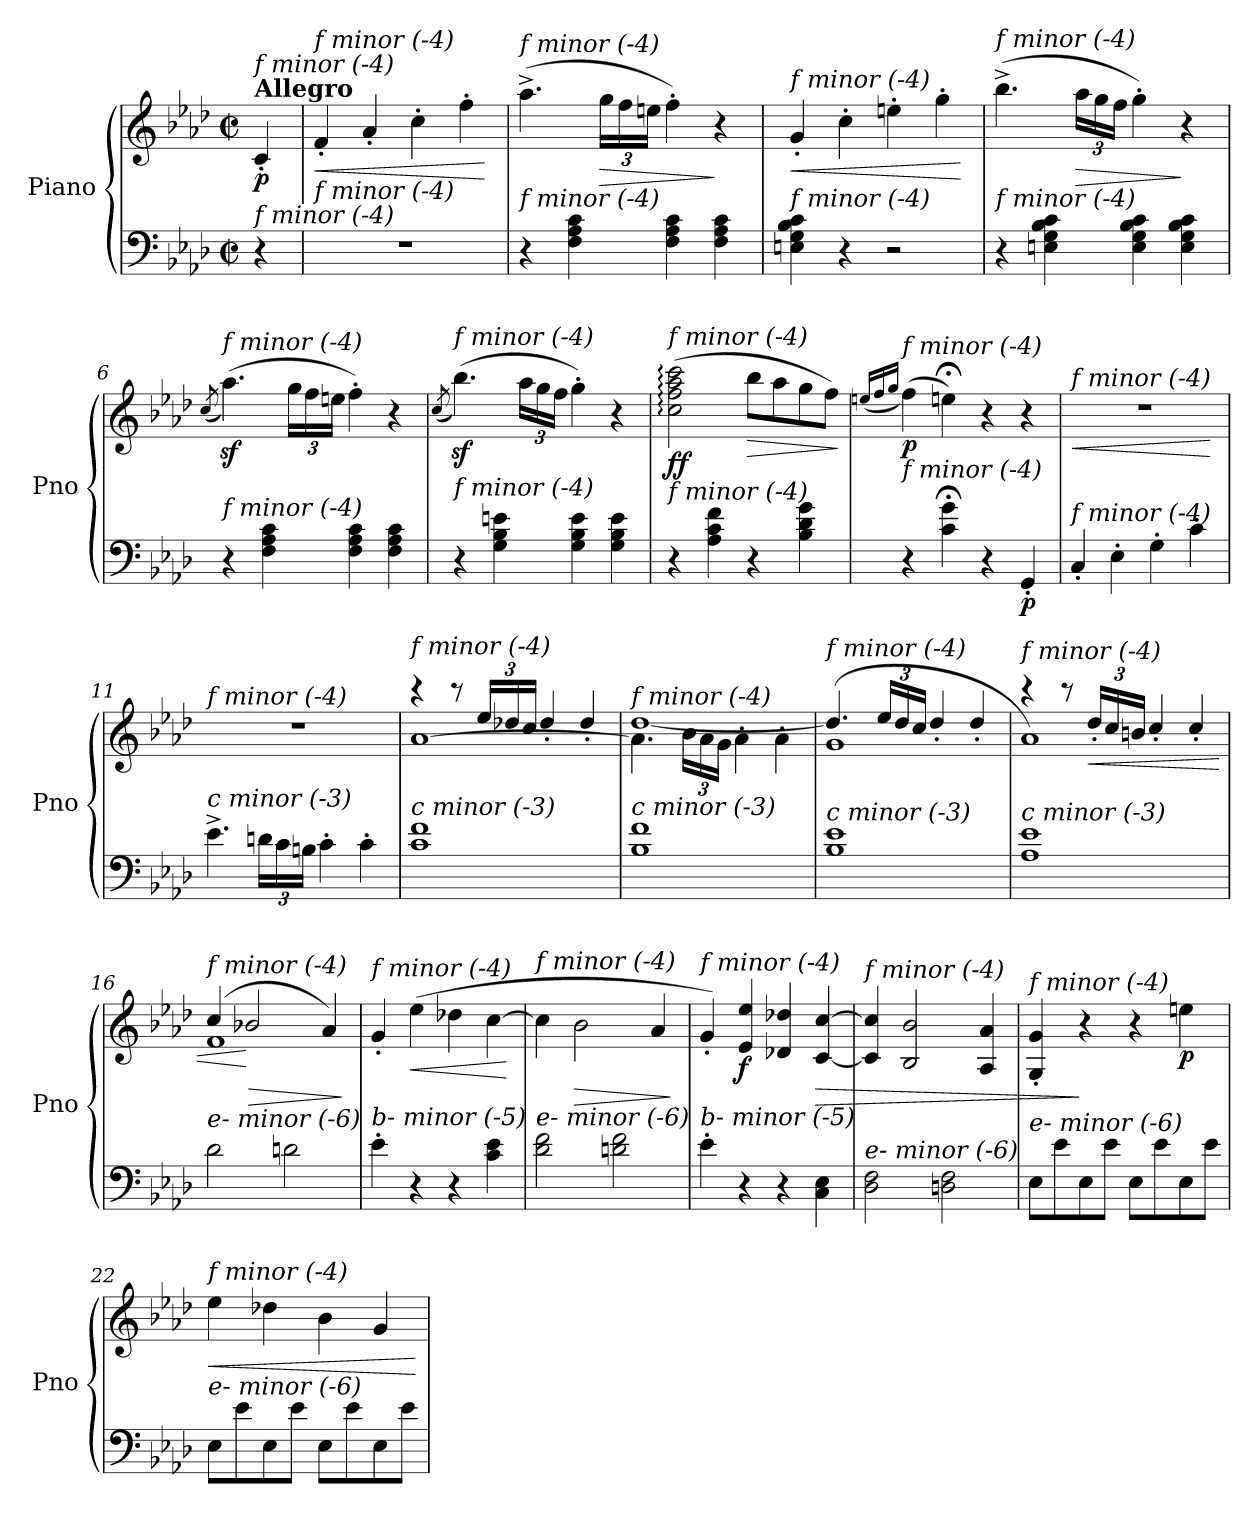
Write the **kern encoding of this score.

**kern	**kern	**dynam
*part1	*part1	*part1
*staff2	*staff1	*staff1/2
*I"Piano	*	*
*I'Pno	*	*
*clefF4	*clefG2	*
*k[b-e-a-d-]	*k[b-e-a-d-]	*
*M2/2	*M2/2	*
*met(c|)	*met(c|)	*
=1	=1	=1
!	!LO:TX:a:B:t=Allegro	!
!	!LO:TX:i:t=f minor (-4)	!
!LO:TX:i:t=f minor (-4)	!	!
!	!	!LO:DY:b
4r	4c'/	p
=2	=2	=2
!	!LO:TX:i:t=f minor (-4)	!
!LO:TX:i:t=f minor (-4)	!	!
!	!	!LO:HP:b
1r	4f'/	<
.	4a-'/	.
.	4cc'\	.
.	4ff'\	.
.	.	[
=3	=3	=3
!	!LO:TX:i:t=f minor (-4)	!
!LO:TX:i:t=f minor (-4)	!	!
4r	(>4.aa-^\	.
4F\ 4A-\ 4c\	.	.
*	*Xbrackettup	*
!	!	!LO:HP:b
.	24gg\LL	>
.	24ff\	.
.	24een\JJ	.
4F\ 4A-\ 4c\	4ff'\)	.
4F\ 4A-\ 4c\	4r	]
=4	=4	=4
!	!LO:TX:i:t=f minor (-4)	!
!LO:TX:i:t=f minor (-4)	!	!
!	!	!LO:HP:b
4En\ 4G\ 4B-\ 4c\	4g'/	<
4r	4cc'\	.
2r	4een'\	.
.	4gg'\	.
.	.	[
=5	=5	=5
!	!LO:TX:i:t=f minor (-4)	!
!LO:TX:i:t=f minor (-4)	!	!
4r	(>4.bb-^\	.
4En\ 4G\ 4B-\ 4c\	.	.
!	!	!LO:HP:b
.	24aa-\LL	>
.	24gg\	.
.	24ff\JJ	.
4E\ 4G\ 4B-\ 4c\	4gg'\)	.
4E\ 4G\ 4B-\ 4c\	4r	]
=6	=6	=6
.	(>8qcc/	.
!	!LO:TX:i:t=f minor (-4)	!
!LO:TX:i:t=f minor (-4)	!	!
4r	(>4.aa-z<\)	.
4F\ 4A-\ 4c\	.	.
.	24gg\LL	.
.	24ff\	.
.	24een\JJ	.
4F\ 4A-\ 4c\	4ff'\)	.
4F\ 4A-\ 4c\	4r	.
!!LO:LB:g=z
=7	=7	=7
.	(>8qcc/	.
!	!LO:TX:i:t=f minor (-4)	!
!LO:TX:i:t=f minor (-4)	!	!
4r	(>4.bb-z<\)	.
4G\ 4B-\ 4en\	.	.
.	24aa-\LL	.
.	24gg\	.
.	24ff\JJ	.
4G\ 4B-\ 4e\	4gg'\)	.
4G\ 4B-\ 4e\	4r	.
=8	=8	=8
!	!LO:TX:i:t=f minor (-4)	!
!LO:TX:i:t=f minor (-4)	!	!
!	!	!LO:DY:b
4r	(>2cc\: 2ff\: 2aa-\: 2ccc\:	ff
4A-\ 4c\ 4f\	.	.
!	!	!LO:HP:b
4r	8bb-\L	>
.	8aa-\	.
4B-\ 4d-\ 4g\	8gg\	.
.	8ff\J)	.
.	.	]
=9	=9	=9
.	(<16qeen/LL	.
.	16qff/	.
.	16qgg/JJ	.
!	!LO:TX:i:t=f minor (-4)	!
!LO:TX:i:t=f minor (-4)	!	!
!	!	!LO:DY:b
4r	(>4ff\)	p
4c\; 4g\;	4ee;<\)	.
4r	4r	.
!	!	!LO:DY:b=2
4GG'/	4r	p
=10	=10	=10
!	!LO:TX:i:t=f minor (-4)	!
!LO:TX:i:t=f minor (-4)	!	!
!	!	!LO:HP:b
4C'/	1r	<
4E-'\	.	.
4G'\	.	.
4c'\	.	.
.	.	[
=11	=11	=11
!	!LO:TX:i:t=f minor (-4)	!
!LO:TX:i:t=c minor (-3)	!	!
4.e-^\	1r	.
*Xbrackettup	*	*
24dn\LL	.	.
24c\	.	.
24Bn\JJ	.	.
4c'\	.	.
4c'\	.	.
=12	=12	=12
*	*^	*
!	!LO:TX:i:t=f minor (-4)	!	!
!LO:TX:i:t=c minor (-3)	!	!	!
1c 1f	[1a-	4rccc	.
.	.	8rccc	.
.	.	24ee-/LL	.
.	.	24dd-X/	.
.	.	24cc/JJ	.
.	.	4dd-'/	.
.	.	4dd-'/	.
!!LO:LB:g=z	!!
=13	=13	=13	=13
!	!LO:TX:i:t=f minor (-4)	!	!
!LO:TX:i:t=c minor (-3)	!	!	!
1B- 1f	4.a-\]	[1dd-	.
.	24b-\LL	.	.
.	24a-\	.	.
.	24g\JJ	.	.
.	4a-'\	.	.
.	4a-'\	.	.
=14	=14	=14	=14
!	!LO:TX:i:t=f minor (-4)	!	!
!LO:TX:i:t=c minor (-3)	!	!	!
1B- 1e-	(>1g	4.dd-/]	.
.	.	24ee-/LL	.
.	.	24dd-/	.
.	.	24cc/JJ	.
.	.	4dd-'/	.
.	.	4dd-'/	.
=15	=15	=15	=15
!	!LO:TX:i:t=f minor (-4)	!	!
!LO:TX:i:t=c minor (-3)	!	!	!
1A- 1e-	1a-)	4rccc	.
.	.	8rccc	.
!	!	!	!LO:HP:b
.	.	24dd-'/LL	<
.	.	24cc/	.
.	.	24bn/JJ	.
.	.	4cc'/	.
.	.	4cc'/	.
=16	=16	=16	=16
!	!LO:TX:i:t=f minor (-4)	!	!
!LO:TX:i:t=e- minor (-6)	!	!	!
2d-\	(>4cc/	1f	.
!	!	!	!LO:HP:n=1:b
.	2b-X/	.	[ >
2dn\	.	.	.
.	4a-/)	.	.
*	*v	*v	*
.	.	]
=17	=17	=17
!	!LO:TX:i:t=f minor (-4)	!
!LO:TX:i:t=b- minor (-5)	!	!
4e-'\	4g'/	.
!	!	!LO:HP:b
4r	(>4ee-\	<
4r	4dd-X\	.
4c\ 4e-\	[4cc\	.
.	.	[
=18	=18	=18
!	!LO:TX:i:t=f minor (-4)	!
!LO:TX:i:t=e- minor (-6)	!	!
2d-\ 2f\	4cc\]	.
!	!	!LO:HP:b
.	2b-\	>
2dn\ 2f\	.	.
.	4a-/	.
.	.	]
=19	=19	=19
!	!LO:TX:i:t=f minor (-4)	!
!LO:TX:i:t=b- minor (-5)	!	!
4e-'\	4g'/)	.
!	!	!LO:DY:b
4r	4e-/ 4ee-/	f
4r	4d-X/ 4dd-X/	.
!	!	!LO:HP:b
4C\ 4E-\	[4c/ [4cc/	>
=20	=20	=20
!	!LO:TX:i:t=f minor (-4)	!
!LO:TX:i:t=e- minor (-6)	!	!
2D-\ 2F\	4c/] 4cc/]	.
.	2B-/ 2b-/	.
2Dn\ 2F\	.	.
.	4A-/ 4a-/	.
!!LO:LB:g=z
=21	=21	=21
!	!LO:TX:i:t=f minor (-4)	!
!LO:TX:i:t=e- minor (-6)	!	!
8E-\L	4G/' 4g/'	.
8e-\	.	.
8E-\	4r	]
8e-\J	.	.
8E-\L	4r	.
8e-\	.	.
!	!	!LO:DY:b
8E-\	4eeni\	p
8e-\J	.	.
=22	=22	=22
!	!LO:TX:i:t=f minor (-4)	!
!LO:TX:i:t=e- minor (-6)	!	!
!	!	!LO:HP:b
8E-\L	4ee-\	<
8e-\	.	.
8E-\	4dd-X\	.
8e-\J	.	.
8E-\L	4b-\	.
8e-\	.	.
8E-\	4g/	.
8e-\J	.	.
.	.	[
=	=	=
*-	*-	*-
